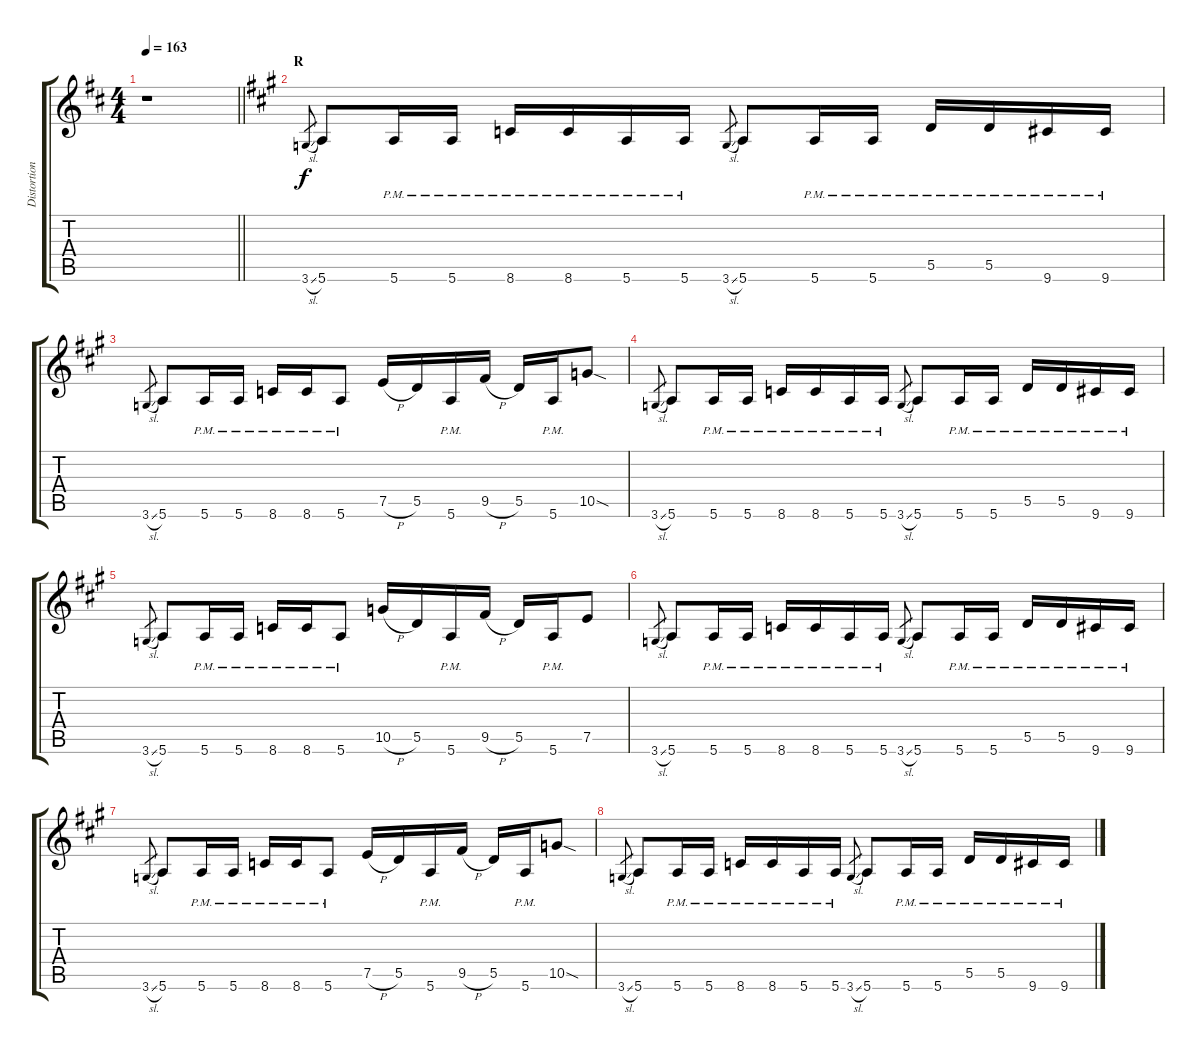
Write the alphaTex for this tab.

\track ("Distortion" "Distortion") {instrument distortionguitar}
\staff {score tabs}
\tuning (E4 B3 G3 D3 A2 E2) {hide}
\ts (4 4)
\tempo 163
\clef g2
\barLineRight lightlight
\ks d
r.1{dy f} |
\section ("" "R")
\ks a
3.6{sl}.8{gr} 5.6.8 5.6{pm}.16 5.6{pm}.16 8.6{pm}.16 8.6{pm}.16 5.6{pm}.16 5.6{pm}.16 3.6{sl}.8{gr} 5.6.8 5.6{pm}.16 5.6{pm}.16 5.5{pm}.16 5.5{pm}.16 9.6{pm}.16 9.6{pm}.16 |
3.6{sl}.8{gr} 5.6.8 5.6{pm}.16 5.6{pm}.16 8.6{pm}.16 8.6{pm}.16 5.6{pm}.8 7.5{h}.16 5.5.16 5.6{pm}.16 9.5{h}.16 5.5.16 5.6{pm}.16 10.5{sod}.8 |
3.6{sl}.8{gr} 5.6.8 5.6{pm}.16 5.6{pm}.16 8.6{pm}.16 8.6{pm}.16 5.6{pm}.16 5.6{pm}.16 3.6{sl}.8{gr} 5.6.8 5.6{pm}.16 5.6{pm}.16 5.5{pm}.16 5.5{pm}.16 9.6{pm}.16 9.6{pm}.16 |
3.6{sl}.8{gr} 5.6.8 5.6{pm}.16 5.6{pm}.16 8.6{pm}.16 8.6{pm}.16 5.6{pm}.8 10.5{h}.16 5.5.16 5.6{pm}.16 9.5{h}.16 5.5.16 5.6{pm}.16 7.5.8 |
3.6{sl}.8{gr} 5.6.8 5.6{pm}.16 5.6{pm}.16 8.6{pm}.16 8.6{pm}.16 5.6{pm}.16 5.6{pm}.16 3.6{sl}.8{gr} 5.6.8 5.6{pm}.16 5.6{pm}.16 5.5{pm}.16 5.5{pm}.16 9.6{pm}.16 9.6{pm}.16 |
3.6{sl}.8{gr} 5.6.8 5.6{pm}.16 5.6{pm}.16 8.6{pm}.16 8.6{pm}.16 5.6{pm}.8 7.5{h}.16 5.5.16 5.6{pm}.16 9.5{h}.16 5.5.16 5.6{pm}.16 10.5{sod}.8 |
3.6{sl}.8{gr} 5.6.8 5.6{pm}.16 5.6{pm}.16 8.6{pm}.16 8.6{pm}.16 5.6{pm}.16 5.6{pm}.16 3.6{sl}.8{gr} 5.6.8 5.6{pm}.16 5.6{pm}.16 5.5{pm}.16 5.5{pm}.16 9.6{pm}.16 9.6{pm}.16
